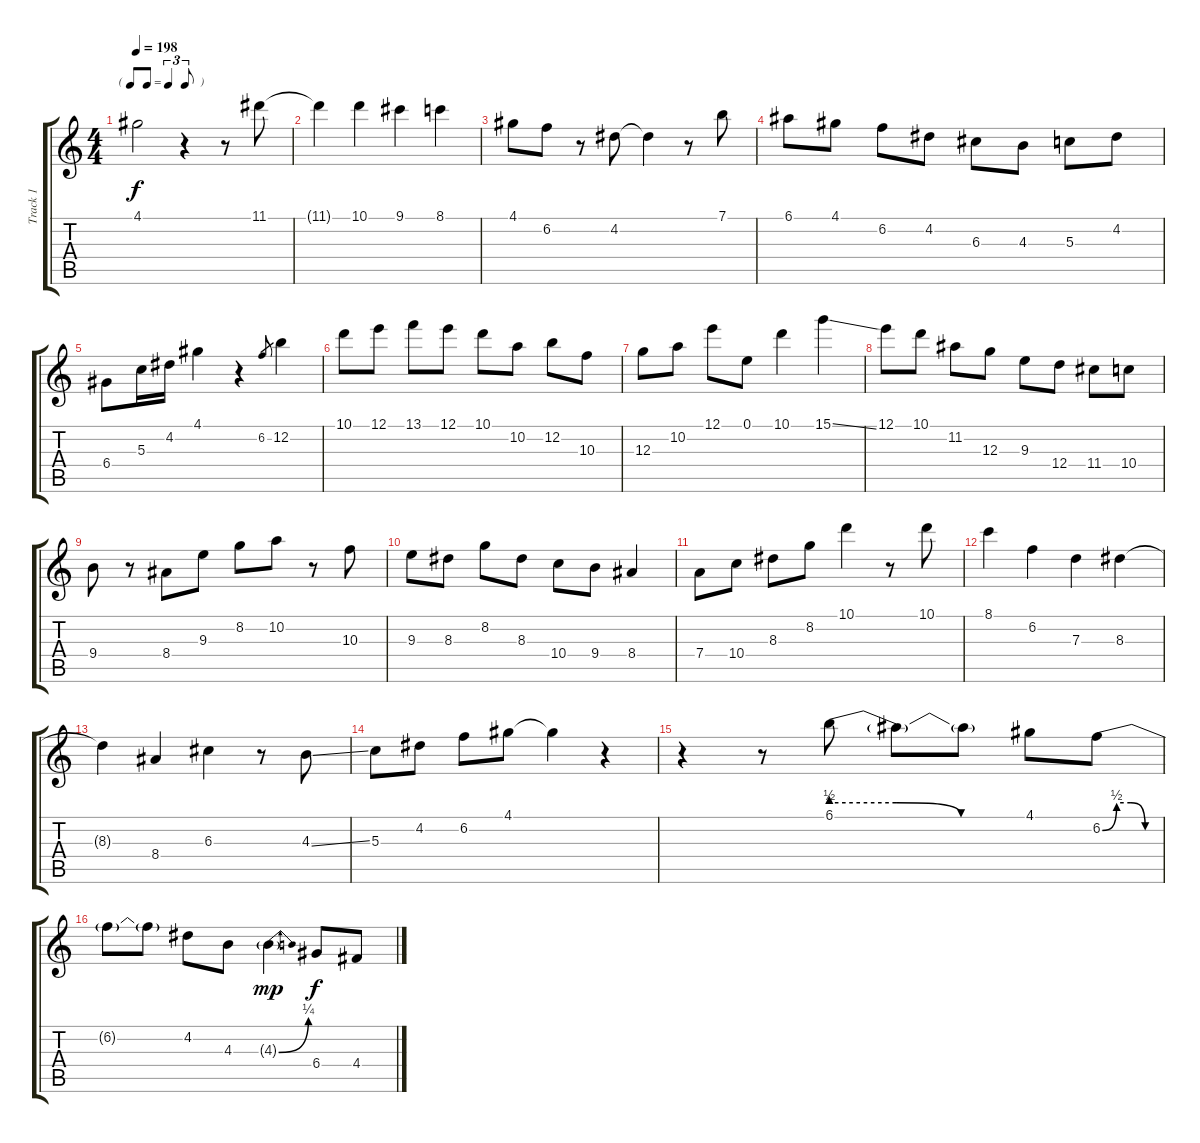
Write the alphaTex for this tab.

\track ("Track 1" "Track 1") {instrument electricguitarjazz}
\staff {score tabs}
\tuning (E4 B3 G3 D3 A2 E2) {hide}
\ts (4 4)
\tf triplet8th
\tempo 198
\clef g2
\ks c
4.1{t}.2{dy f} r.4 r.8 11.1.8 |
11.1{t}.4 10.1.4 9.1.4 8.1.4 |
4.1.8 6.2.8 r.8 4.2.8 4.2{t}.4 r.8 7.1.8 |
6.1.8 4.1.8 6.2.8 4.2.8 6.3.8 4.3.8 5.3.8 4.2.8 |
6.4.8 5.3.16 4.2.16 4.1.4 r.4 6.2.8{gr} 12.2.4 |
10.1.8 12.1.8 13.1.8 12.1.8 10.1.8 10.2.8 12.2.8 10.3.8 |
12.3.8 10.2.8 12.1.8 0.1.8 10.1.4 15.1{ss}.4 |
12.1.8 10.1.8 11.2.8 12.3.8 9.3.8 12.4.8 11.4.8 10.4.8 |
9.4.8 r.8 8.4.8 9.3.8 8.2.8 10.2.8 r.8 10.3.8 |
9.3.8 8.3.8 8.2.8 8.3.8 10.4.8 9.4.8 8.4.4 |
7.4.8 10.4.8 8.3.8 8.2.8 10.1.4 r.8 10.1.8 |
8.1.4 6.2.4 7.3.4 8.3.4 |
8.3{t}.4 8.4.4 6.3.4 r.8 4.3{ss}.8 |
5.3.8 4.2.8 6.2.8 4.1.8 4.1{t}.4 r.4 |
r.4 r.8 6.1{be (custom 0 2 20 2 40 0 60 0)}.8 6.1{t}.8 6.1{t}.8 4.1.8 6.2{be (custom 0 0 15 2 30 2 45 0 60 0)}.8 |
6.2{t}.8 6.2{t}.8 4.2.8 4.3.8 4.3{be (bend 0 0 60 1) g}.4{dy mp} 6.4.8{dy f} 4.4.8
